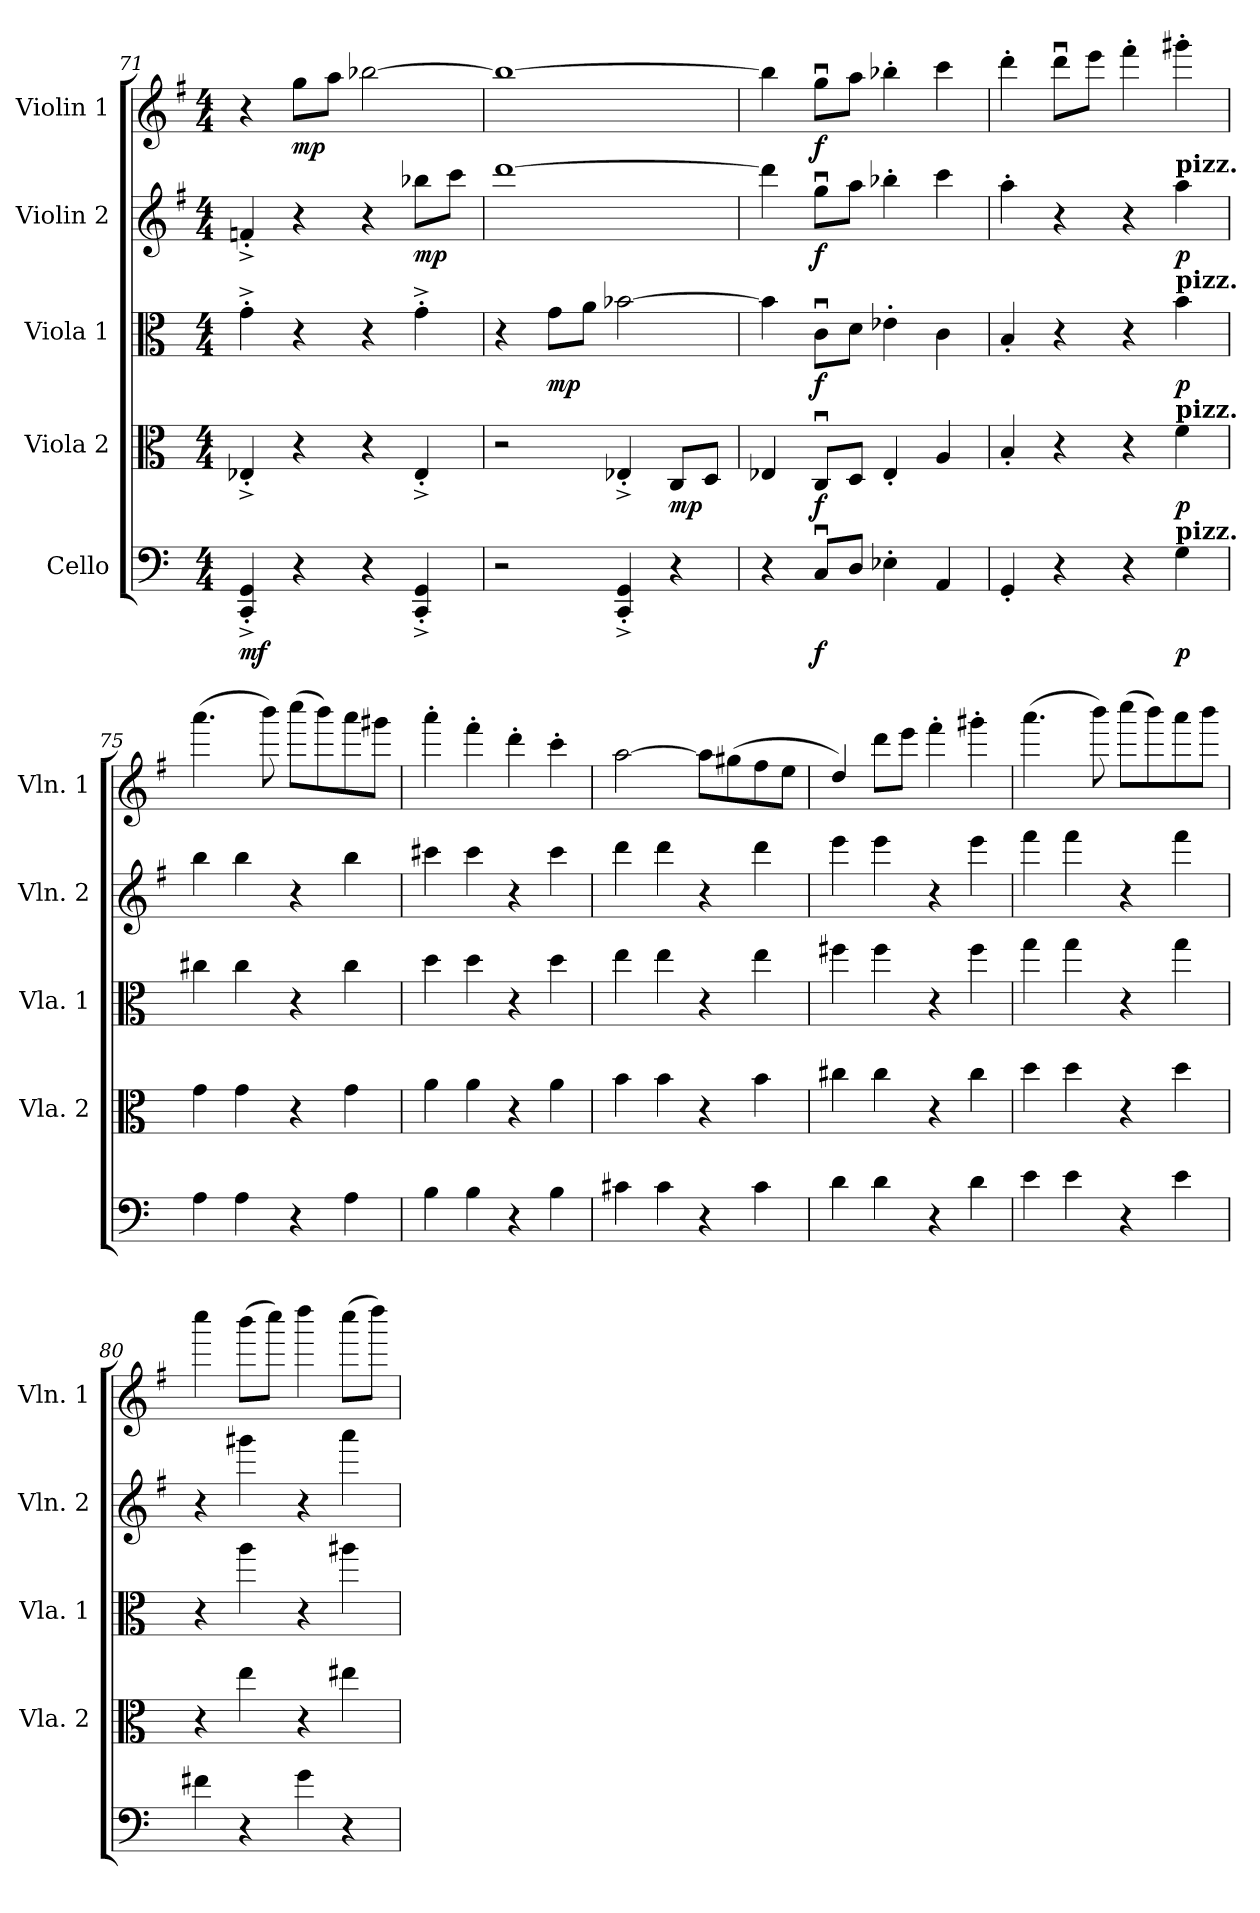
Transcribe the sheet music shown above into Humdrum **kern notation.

**kern	**dynam	**kern	**dynam	**kern	**dynam	**kern	**dynam	**kern	**dynam
*part5	*part5	*part4	*part4	*part3	*part3	*part2	*part2	*part1	*part1
*staff5	*staff5	*staff4	*staff4	*staff3	*staff3	*staff2	*staff2	*staff1	*staff1
*I"Cello	*	*I"Viola 2	*	*I"Viola 1	*	*I"Violin 2	*	*I"Violin 1	*
*	*	*I'Vla. 2	*	*I'Vla. 1	*	*I'Vln. 2	*	*I'Vln. 1	*
!!LO:PB:g=z
*clefF4	*	*clefC3	*	*clefC3	*	*clefG2	*	*clefG2	*
*	*	*	*	*	*	*ITrd4c7	*	*ITrd4c7	*
*k[]	*	*k[]	*	*k[]	*	*k[]	*	*k[]	*
*C:	*	*C:	*	*C:	*	*C:	*	*C:	*
*M4/4	*	*M4/4	*	*M4/4	*	*M4/4	*	*M4/4	*
=71	=71	=71	=71	=71	=71	=71	=71	=71	=71
!	!LO:DY:b	!	!	!	!	!	!	!	!
4CC/^<'< 4GG/^<'<	mf	4E-X^<'</	.	4g^>'>\	.	4B-X^<'</	.	4r	.
!	!	!	!	!	!	!	!	!	!LO:DY:b
4r	.	4r	.	4r	.	4r	.	8cc\L	mp
.	.	.	.	.	.	.	.	8dd\J	.
4r	.	4r	.	4r	.	4r	.	[2ee-X\	.
!	!	!	!	!	!	!	!LO:DY:b	!	!
4CC/^<'< 4GG/^<'<	.	4E-^<'</	.	4g^>'>\	.	8ee-X\L	mp	.	.
.	.	.	.	.	.	8ff\J	.	.	.
=72	=72	=72	=72	=72	=72	=72	=72	=72	=72
2r	.	2r	.	4r	.	[1gg	.	1ee-_	.
!	!	!	!	!	!LO:DY:b	!	!	!	!
.	.	.	.	8g\L	mp	.	.	.	.
.	.	.	.	8a\J	.	.	.	.	.
4CC/^<'< 4GG/^<'<	.	4E-X^<'</	.	[2b-X\	.	.	.	.	.
!	!	!	!LO:DY:b	!	!	!	!	!	!
4r	.	8C/L	mp	.	.	.	.	.	.
.	.	8D/J	.	.	.	.	.	.	.
=73	=73	=73	=73	=73	=73	=73	=73	=73	=73
4r	.	4E-X/	.	4b-\]	.	4gg\]	.	4ee-\]	.
!	!LO:DY:b	!	!LO:DY:b	!	!LO:DY:b	!	!LO:DY:b	!	!LO:DY:b
8Cu>/L	f	8Cu>/L	f	8cu>\L	f	8ccu>\L	f	8ccu>\L	f
8D/J	.	8D/J	.	8d\J	.	8dd\J	.	8dd\J	.
4E-X'>\	.	4E-'</	.	4e-X'>\	.	4ee-X'>\	.	4ee-X'>\	.
4AA/	.	4A/	.	4c\	.	4ff\	.	4ff\	.
=74	=74	=74	=74	=74	=74	=74	=74	=74	=74
4GG'</	.	4B'</	.	4B'</	.	4dd'>\	.	4gg'>\	.
4r	.	4r	.	4r	.	4r	.	8ggu>\L	.
.	.	.	.	.	.	.	.	8aa\J	.
4r	.	4r	.	4r	.	4r	.	4bb'>\	.
!	!	!	!	!	!	!LO:TX:a:B:t=pizz.	!	!	!
!	!	!	!	!LO:TX:a:B:t=pizz.	!	!	!	!	!
!	!	!LO:TX:a:B:t=pizz.	!	!	!	!	!	!	!
!LO:TX:a:B:t=pizz.	!	!	!	!	!	!	!	!	!
!	!LO:DY:b	!	!LO:DY:b	!	!LO:DY:b	!	!LO:DY:b	!	!
4G\	p	4f\	p	4b\	p	4dd\	p	4ccc#X'>\	.
=75	=75	=75	=75	=75	=75	=75	=75	=75	=75
4A\	.	4g\	.	4cc#X\	.	4ee\	.	(>4.ddd\	.
4A\	.	4g\	.	4cc#\	.	4ee\	.	.	.
.	.	.	.	.	.	.	.	8eee\)	.
4r	.	4r	.	4r	.	4r	.	(>8fff\L	.
.	.	.	.	.	.	.	.	8eee\)	.
4A\	.	4g\	.	4cc#\	.	4ee\	.	8ddd\	.
.	.	.	.	.	.	.	.	8ccc#X\J	.
!!LO:LB:g=z
=76	=76	=76	=76	=76	=76	=76	=76	=76	=76
4B\	.	4a\	.	4dd\	.	4ff#X\	.	4ddd'>\	.
4B\	.	4a\	.	4dd\	.	4ff#\	.	4bb'>\	.
4r	.	4r	.	4r	.	4r	.	4gg'>\	.
4B\	.	4a\	.	4dd\	.	4ff#\	.	4ff'>\	.
=77	=77	=77	=77	=77	=77	=77	=77	=77	=77
4c#X\	.	4b\	.	4ee\	.	4gg\	.	[2dd\	.
4c#\	.	4b\	.	4ee\	.	4gg\	.	.	.
4r	.	4r	.	4r	.	4r	.	8dd\L]	.
.	.	.	.	.	.	.	.	(>8cc#X\	.
4c#\	.	4b\	.	4ee\	.	4gg\	.	8b\	.
.	.	.	.	.	.	.	.	8a\J	.
=78	=78	=78	=78	=78	=78	=78	=78	=78	=78
4d\	.	4cc#X\	.	4ff#X\	.	4aa\	.	4g/)	.
4d\	.	4cc#\	.	4ff#\	.	4aa\	.	8gg\L	.
.	.	.	.	.	.	.	.	8aa\J	.
4r	.	4r	.	4r	.	4r	.	4bb'>\	.
4d\	.	4cc#\	.	4ff#\	.	4aa\	.	4ccc#X'>\	.
=79	=79	=79	=79	=79	=79	=79	=79	=79	=79
4e\	.	4dd\	.	4gg\	.	4bb\	.	(>4.ddd\	.
4e\	.	4dd\	.	4gg\	.	4bb\	.	.	.
.	.	.	.	.	.	.	.	8eee\)	.
4r	.	4r	.	4r	.	4r	.	(>8fff\L	.
.	.	.	.	.	.	.	.	8eee\)	.
4e\	.	4dd\	.	4gg\	.	4bb\	.	8ddd\	.
.	.	.	.	.	.	.	.	8eee\J	.
=80	=80	=80	=80	=80	=80	=80	=80	=80	=80
4f#X\	.	4r	.	4r	.	4r	.	4fff\	.
4r	.	4ee\	.	4aa\	.	4ccc#X\	.	(>8eee\L	.
.	.	.	.	.	.	.	.	8fff\J)	.
4g\	.	4r	.	4r	.	4r	.	4ggg\	.
4r	.	4ee#X\	.	4aa#X\	.	4ddd\	.	(>8fff\L	.
.	.	.	.	.	.	.	.	8ggg\J)	.
=	=	=	=	=	=	=	=	=	=
*-	*-	*-	*-	*-	*-	*-	*-	*-	*-
